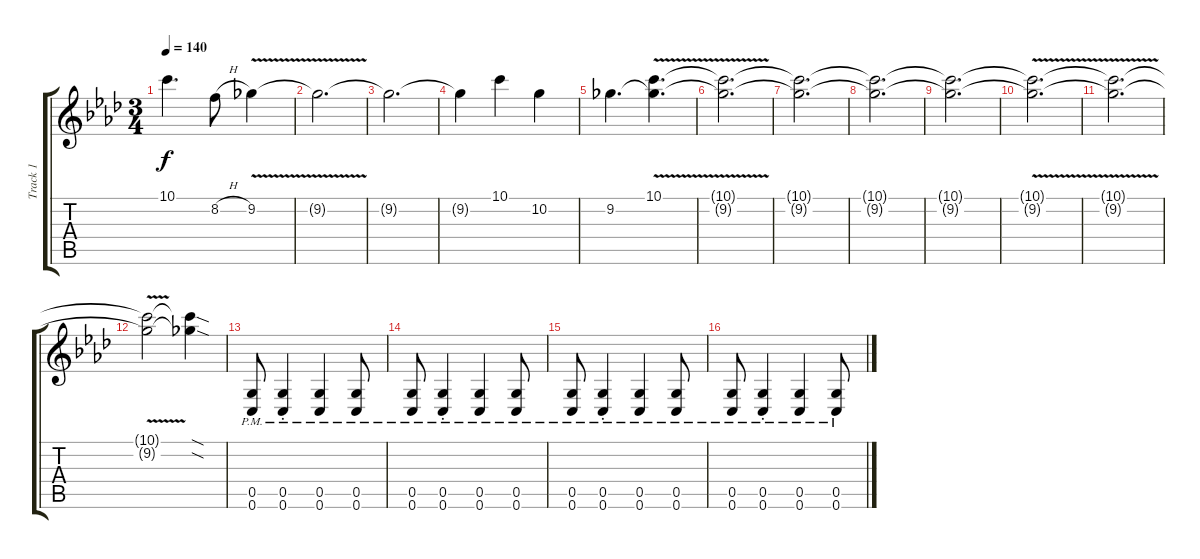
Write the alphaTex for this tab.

\track ("Track 1" "Track 1") {instrument distortionguitar}
\staff {score tabs}
\tuning (D4 A3 F3 C3 G2 C2) {hide}
\ts (3 4)
\tempo 140
\clef g2
\ks ab
10.1.4{d dy f} 8.2{h}.8 9.2{v}.4 |
9.2{t}.2{d} |
9.2{t}.2{d} |
9.2{t}.4 10.1.4 10.2.4 |
9.2.4{d} (10.1{v} 9.2{v t}).4{d} |
(10.1{t} 9.2{t}).2{d} |
(10.1{t} 9.2{t}).2{d} |
(10.1{t} 9.2{t}).2{d} |
(10.1{t} 9.2{t}).2{d} |
(10.1{v t} 9.2{v t}).2{d} |
(10.1{v t} 9.2{v t}).2{d} |
(10.1{t} 9.2{t}).2 (10.1{sod t} 9.2{sod t}).4 |
(0.5{pm} 0.6{pm}).8{volume 11 instrument distortionguitar} (0.5{pm st} 0.6{pm st}).4 (0.5{pm} 0.6{pm}).4 (0.5{pm} 0.6{pm}).8 |
(0.5{pm} 0.6{pm}).8 (0.5{pm st} 0.6{pm st}).4 (0.5{pm} 0.6{pm}).4 (0.5{pm} 0.6{pm}).8 |
(0.5{pm} 0.6{pm}).8 (0.5{pm st} 0.6{pm st}).4 (0.5{pm} 0.6{pm}).4 (0.5{pm} 0.6{pm}).8 |
(0.5{pm} 0.6{pm}).8 (0.5{pm st} 0.6{pm st}).4 (0.5{pm} 0.6{pm}).4 (0.5{pm} 0.6{pm}).8
